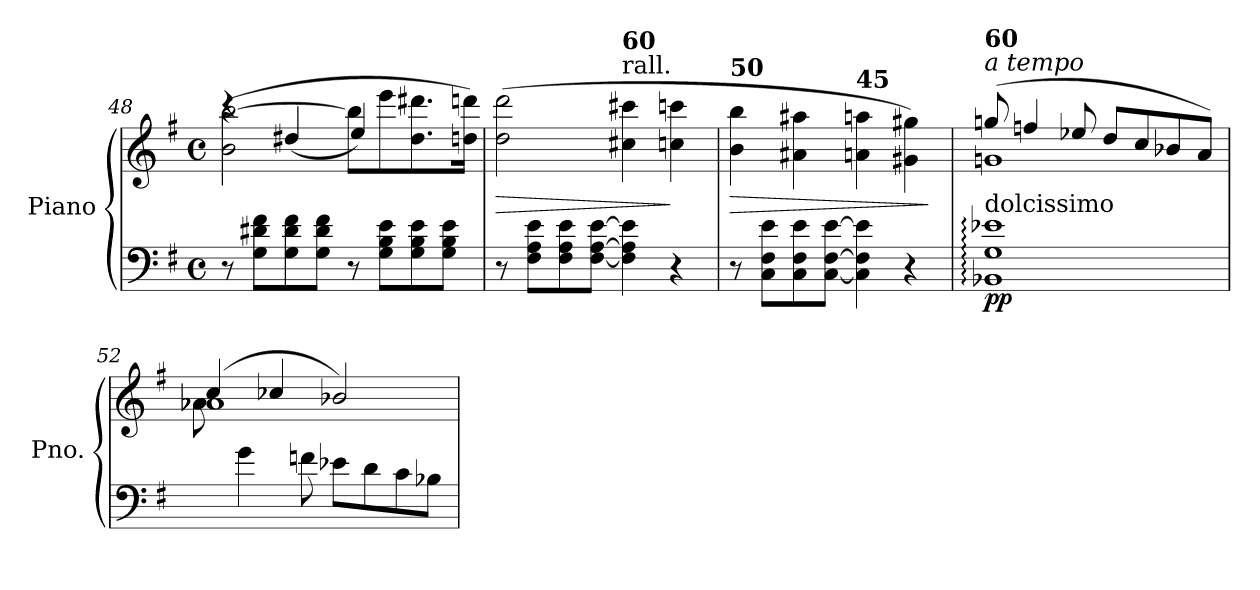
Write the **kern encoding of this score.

**kern	**kern	**dynam
*part1	*part1	*part1
*staff2	*staff1	*staff1/2
*I"Piano	*	*
*I'Pno.	*	*
*clefF4	*clefG2	*
*k[f#]	*k[f#]	*
*M4/4	*M4/4	*
*met(c)	*met(c)	*
=48	=48	=48
*	*^	*
8r	(>2b\ [2bb\	4rccc	.
8G\ 8d#X\ 8f#\L	.	.	.
8G\ 8d#\ 8f#\	.	(4dd#X/	.
8G\ 8d#\ 8f#\J	.	.	.
8r	8bb\L]	4ee/)	.
8G\ 8B\ 8e\L	8eee\	.	.
8G\ 8B\ 8e\	8.dd#\ 8.ddd#X\	4ryy	.
8G\ 8B\ 8e\J	.	.	.
.	16ddn\ 16dddn\Jk)	.	.
*	*v	*v	*
=49	=49	=49
!	!	!LO:HP:b
8r	(2dd\ 2ddd\	>
8F#\ 8A\ 8e\L	.	.
8F#\ 8A\ 8e\	.	.
[8F#\ [8A\ [8e\J	.	.
!	!LO:TX:a:t=rall.	!
!	!LO:TX:a:B:t=60	!
4F#\] 4A\] 4e\]	4cc#X\ 4ccc#X\	.
4r	4ccn\ 4cccn\	]
=50	=50	=50
!	!LO:TX:a:B:t=50	!
!	!	!LO:HP:b
8r	4b\ 4bb\	>
8C\ 8F#\ 8e\L	.	.
8C\ 8F#\ 8e\	4a#X\ 4aa#X\	.
[8C\ [8F#\ [8e\J	.	.
!	!LO:TX:a:B:t=45	!
4C\] 4F#\] 4e\]	4an\ 4aan\	.
4r	4g#X\ 4gg#X\)	.
.	.	]
!!LO:PB:g=z
=51	=51	=51
*	*^	*
!	!LO:TX:a:i:t=a tempo	!	!
!	!LO:TX:a:B:t=60	!	!
!LO:TX:a:t=dolcissimo	!	!	!
!	!	!	!LO:DY:b=2
1BB-X: 1G: 1e-X:	(8ggn/	1gn	pp
.	4ffn/	.	.
.	8ee-X/	.	.
.	8dd/L	.	.
.	8cc/	.	.
.	8b-X/	.	.
.	8a/J)	.	.
=52	=52	=52	=52
*	*	*^	*
8ryy	(4cc/	1a-X:	(8a-X\	.
4g\	.	.	2..ryy	.
.	4cc-X/	.	.	.
8fn\	.	.	.	.
8e-X\L	2b-X/)	.	.	.
8d\	.	.	.	.
8c\	.	.	.	.
8B-X\J)	.	.	.	.
*	*v	*v	*v	*
=	=	=
*-	*-	*-
